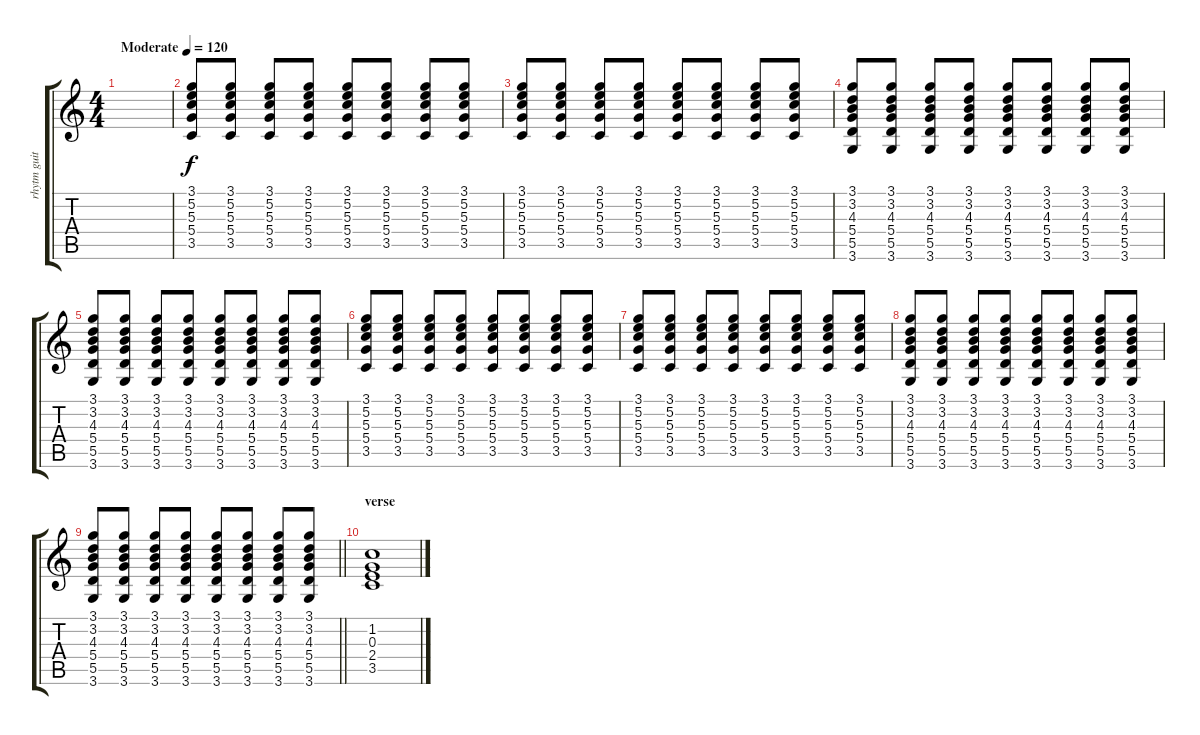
\track ("rhytm guitar (Uki)" "rhytm guit") {instrument distortionguitar}
\staff {score tabs}
\tuning (E4 B3 G3 D3 A2 E2) {hide}
\ts (4 4)
\tempo (120 "Moderate")
\clef g2
\ks c
|
(3.1 5.2 5.3 5.4 3.5).8 (3.1 5.2 5.3 5.4 3.5).8 (3.1 5.2 5.3 5.4 3.5).8 (3.1 5.2 5.3 5.4 3.5).8 (3.1 5.2 5.3 5.4 3.5).8 (3.1 5.2 5.3 5.4 3.5).8 (3.1 5.2 5.3 5.4 3.5).8 (3.1 5.2 5.3 5.4 3.5).8 |
(3.1 5.2 5.3 5.4 3.5).8 (3.1 5.2 5.3 5.4 3.5).8 (3.1 5.2 5.3 5.4 3.5).8 (3.1 5.2 5.3 5.4 3.5).8 (3.1 5.2 5.3 5.4 3.5).8 (3.1 5.2 5.3 5.4 3.5).8 (3.1 5.2 5.3 5.4 3.5).8 (3.1 5.2 5.3 5.4 3.5).8 |
(3.1 3.2 4.3 5.4 5.5 3.6).8 (3.1 3.2 4.3 5.4 5.5 3.6).8 (3.1 3.2 4.3 5.4 5.5 3.6).8 (3.1 3.2 4.3 5.4 5.5 3.6).8 (3.1 3.2 4.3 5.4 5.5 3.6).8 (3.1 3.2 4.3 5.4 5.5 3.6).8 (3.1 3.2 4.3 5.4 5.5 3.6).8 (3.1 3.2 4.3 5.4 5.5 3.6).8 |
(3.1 3.2 4.3 5.4 5.5 3.6).8 (3.1 3.2 4.3 5.4 5.5 3.6).8 (3.1 3.2 4.3 5.4 5.5 3.6).8 (3.1 3.2 4.3 5.4 5.5 3.6).8 (3.1 3.2 4.3 5.4 5.5 3.6).8 (3.1 3.2 4.3 5.4 5.5 3.6).8 (3.1 3.2 4.3 5.4 5.5 3.6).8 (3.1 3.2 4.3 5.4 5.5 3.6).8 |
(3.1 5.2 5.3 5.4 3.5).8 (3.1 5.2 5.3 5.4 3.5).8 (3.1 5.2 5.3 5.4 3.5).8 (3.1 5.2 5.3 5.4 3.5).8 (3.1 5.2 5.3 5.4 3.5).8 (3.1 5.2 5.3 5.4 3.5).8 (3.1 5.2 5.3 5.4 3.5).8 (3.1 5.2 5.3 5.4 3.5).8 |
(3.1 5.2 5.3 5.4 3.5).8 (3.1 5.2 5.3 5.4 3.5).8 (3.1 5.2 5.3 5.4 3.5).8 (3.1 5.2 5.3 5.4 3.5).8 (3.1 5.2 5.3 5.4 3.5).8 (3.1 5.2 5.3 5.4 3.5).8 (3.1 5.2 5.3 5.4 3.5).8 (3.1 5.2 5.3 5.4 3.5).8 |
(3.1 3.2 4.3 5.4 5.5 3.6).8 (3.1 3.2 4.3 5.4 5.5 3.6).8 (3.1 3.2 4.3 5.4 5.5 3.6).8 (3.1 3.2 4.3 5.4 5.5 3.6).8 (3.1 3.2 4.3 5.4 5.5 3.6).8 (3.1 3.2 4.3 5.4 5.5 3.6).8 (3.1 3.2 4.3 5.4 5.5 3.6).8 (3.1 3.2 4.3 5.4 5.5 3.6).8 |
\barLineRight lightlight
(3.1 3.2 4.3 5.4 5.5 3.6).8 (3.1 3.2 4.3 5.4 5.5 3.6).8 (3.1 3.2 4.3 5.4 5.5 3.6).8 (3.1 3.2 4.3 5.4 5.5 3.6).8 (3.1 3.2 4.3 5.4 5.5 3.6).8 (3.1 3.2 4.3 5.4 5.5 3.6).8 (3.1 3.2 4.3 5.4 5.5 3.6).8 (3.1 3.2 4.3 5.4 5.5 3.6).8 |
\section ("" "verse")
(1.2 0.3 2.4 3.5).1
